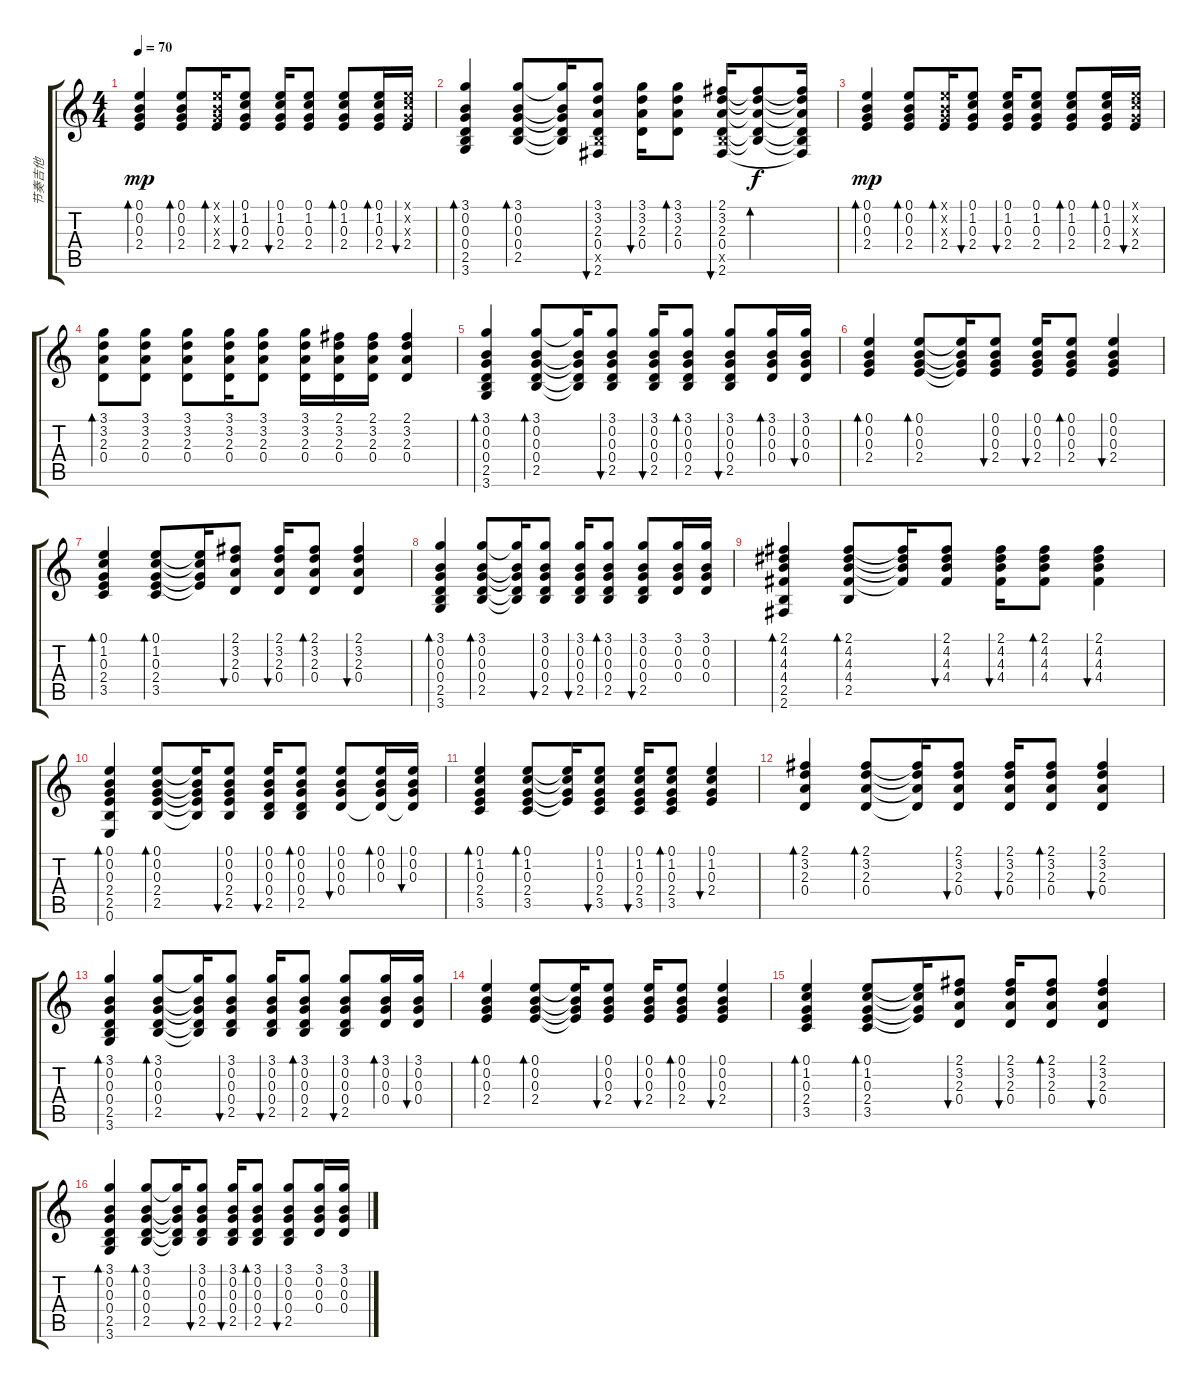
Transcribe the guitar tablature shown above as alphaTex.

\track ("节奏吉他" "节奏吉他") {instrument acousticguitarsteel}
\staff {score tabs}
\tuning (E4 B3 G3 D3 A2 E2) {hide}
\ts (4 4)
\tempo 70
\clef g2
\ks c
(0.1 0.2 0.3 2.4).4{bd 30 dy mp} (0.1 0.2 0.3 2.4).8{bd 30} (0.1{x} 0.2{x} 0.3{x} 2.4).16{bd 30} (0.1 1.2 0.3 2.4).8{bu 30} (0.1 1.2 0.3 2.4).16{bu 30} (0.1 1.2 0.3 2.4).8 (0.1 1.2 0.3 2.4).8{bd 30} (0.1 1.2 0.3 2.4).16{bd 30} (0.1{x} 1.2{x} 0.3{x} 2.4).16{bu 30} |
(3.1 0.2 0.3 0.4 2.5 3.6).4{bd 30} (3.1 0.2 0.3 0.4 2.5).8{bd 30} (3.1{t} 0.2{t} 0.3{t} 0.4{t} 2.5{t}).16 (3.1 3.2 2.3 0.4 2.5{x} 2.6).8{bu 30} (3.1 3.2 2.3 0.4).16{bu 30} (3.1 3.2 2.3 0.4).8{bd 30} (2.1 3.2 2.3 0.4 2.5{x} 2.6).16{bu 30} (2.1{t} 3.2{t} 2.3{t} 0.4{t} 2.5{t}).8{bd 30 dy f} (2.1{t} 3.2{t} 2.3{t} 0.4{t} 2.5{t} 2.6{t}).16 |
(0.1 0.2 0.3 2.4).4{bd 30 dy mp} (0.1 0.2 0.3 2.4).8{bd 30} (0.1{x} 0.2{x} 0.3{x} 2.4).16{bd 30} (0.1 1.2 0.3 2.4).8{bu 30} (0.1 1.2 0.3 2.4).16{bu 30} (0.1 1.2 0.3 2.4).8 (0.1 1.2 0.3 2.4).8{bd 30} (0.1 1.2 0.3 2.4).16{bd 30} (0.1{x} 1.2{x} 0.3{x} 2.4).16{bu 30} |
(3.1 3.2 2.3 0.4).8{bd 30} (3.1 3.2 2.3 0.4).8 (3.1 3.2 2.3 0.4).8 (3.1 3.2 2.3 0.4).16 (3.1 3.2 2.3 0.4).8 (3.1 3.2 2.3 0.4).16 (2.1 3.2 2.3 0.4).16 (2.1 3.2 2.3 0.4).16 (2.1 3.2 2.3 0.4).4 |
(3.1 0.2 0.3 0.4 2.5 3.6).4{bd 30} (3.1 0.2 0.3 0.4 2.5).8{bd 30} (3.1{t} 0.2{t} 0.3{t} 0.4{t} 2.5{t}).16 (3.1 0.2 0.3 0.4 2.5).8{bu 30} (3.1 0.2 0.3 0.4 2.5).16{bu 30} (3.1 0.2 0.3 0.4 2.5).8{bd 30} (3.1 0.2 0.3 0.4 2.5).8{bu 30} (3.1 0.2 0.3 0.4).16{bd 30} (3.1 0.2 0.3 0.4).16{bu 30} |
(0.1 0.2 0.3 2.4).4{bd 30} (0.1 0.2 0.3 2.4).8{bd 30} (0.1{t} 0.2{t} 0.3{t} 2.4{t}).16 (0.1 0.2 0.3 2.4).8{bu 30} (0.1 0.2 0.3 2.4).16{bu 30} (0.1 0.2 0.3 2.4).8{bd 30} (0.1 0.2 0.3 2.4).4{bu 30} |
(0.1 1.2 0.3 2.4 3.5).4{bd 30} (0.1 1.2 0.3 2.4 3.5).8{bd 30} (0.1{t} 1.2{t} 0.3{t} 2.4{t}).16 (2.1 3.2 2.3 0.4).8{bu 30} (2.1 3.2 2.3 0.4).16{bu 30} (2.1 3.2 2.3 0.4).8{bd 30} (2.1 3.2 2.3 0.4).4{bu 30} |
(3.1 0.2 0.3 0.4 2.5 3.6).4{bd 30} (3.1 0.2 0.3 0.4 2.5).8{bd 30} (3.1{t} 0.2{t} 0.3{t} 0.4{t} 2.5{t}).16 (3.1 0.2 0.3 0.4 2.5).8{bu 30} (3.1 0.2 0.3 0.4 2.5).16{bu 30} (3.1 0.2 0.3 0.4 2.5).8{bd 30} (3.1 0.2 0.3 0.4 2.5).8{bu 30} (3.1 0.2 0.3 0.4).16 (3.1 0.2 0.3 0.4).16 |
(2.1 4.2 4.3 4.4 2.5 2.6).4{bd 30} (2.1 4.2 4.3 4.4 2.5).8{bd 30} (2.1{t} 4.2{t} 4.3{t} 4.4{t}).16 (2.1 4.2 4.3 4.4).8{bu 30} (2.1 4.2 4.3 4.4).16{bu 30} (2.1 4.2 4.3 4.4).8{bd 30} (2.1 4.2 4.3 4.4).4{bu 30} |
(0.1 0.2 0.3 2.4 2.5 0.6).4{bd 30} (0.1 0.2 0.3 2.4 2.5).8{bd 30} (0.1{t} 0.2{t} 0.3{t} 2.4{t} 2.5{t}).16 (0.1 0.2 0.3 2.4 2.5).8{bu 30} (0.1 0.2 0.3 0.4 2.5).16{bu 30} (0.1 0.2 0.3 0.4 2.5).8{bd 30} (0.1 0.2 0.3 0.4).8{bu 30} (0.1 0.2 0.3 0.4{t}).16{bd 30} (0.1 0.2 0.3 0.4{t}).16{bu 30} |
(0.1 1.2 0.3 2.4 3.5).4{bd 30} (0.1 1.2 0.3 2.4 3.5).8{bd 30} (0.1{t} 1.2{t} 0.3{t} 2.4{t}).16 (0.1 1.2 0.3 2.4 3.5).8{bu 30} (0.1 1.2 0.3 2.4 3.5).16{bu 30} (0.1 1.2 0.3 2.4 3.5).8{bd 30} (0.1 1.2 0.3 2.4).4{bu 30} |
(2.1 3.2 2.3 0.4).4{bd 30} (2.1 3.2 2.3 0.4).8{bd 30} (2.1{t} 3.2{t} 2.3{t} 0.4{t}).16 (2.1 3.2 2.3 0.4).8{bu 30} (2.1 3.2 2.3 0.4).16{bu 30} (2.1 3.2 2.3 0.4).8{bd 30} (2.1 3.2 2.3 0.4).4{bu 30} |
(3.1 0.2 0.3 0.4 2.5 3.6).4{bd 30} (3.1 0.2 0.3 0.4 2.5).8{bd 30} (3.1{t} 0.2{t} 0.3{t} 0.4{t} 2.5{t}).16 (3.1 0.2 0.3 0.4 2.5).8{bu 30} (3.1 0.2 0.3 0.4 2.5).16{bu 30} (3.1 0.2 0.3 0.4 2.5).8{bd 30} (3.1 0.2 0.3 0.4 2.5).8{bu 30} (3.1 0.2 0.3 0.4).16{bd 30} (3.1 0.2 0.3 0.4).16{bu 30} |
(0.1 0.2 0.3 2.4).4{bd 30} (0.1 0.2 0.3 2.4).8{bd 30} (0.1{t} 0.2{t} 0.3{t} 2.4{t}).16 (0.1 0.2 0.3 2.4).8{bu 30} (0.1 0.2 0.3 2.4).16{bu 30} (0.1 0.2 0.3 2.4).8{bd 30} (0.1 0.2 0.3 2.4).4{bu 30} |
(0.1 1.2 0.3 2.4 3.5).4{bd 30} (0.1 1.2 0.3 2.4 3.5).8{bd 30} (0.1{t} 1.2{t} 0.3{t} 2.4{t}).16 (2.1 3.2 2.3 0.4).8{bu 30} (2.1 3.2 2.3 0.4).16{bu 30} (2.1 3.2 2.3 0.4).8{bd 30} (2.1 3.2 2.3 0.4).4{bu 30} |
(3.1 0.2 0.3 0.4 2.5 3.6).4{bd 30} (3.1 0.2 0.3 0.4 2.5).8{bd 30} (3.1{t} 0.2{t} 0.3{t} 0.4{t} 2.5{t}).16 (3.1 0.2 0.3 0.4 2.5).8{bu 30} (3.1 0.2 0.3 0.4 2.5).16{bu 30} (3.1 0.2 0.3 0.4 2.5).8{bd 30} (3.1 0.2 0.3 0.4 2.5).8{bu 30} (3.1 0.2 0.3 0.4).16 (3.1 0.2 0.3 0.4).16
